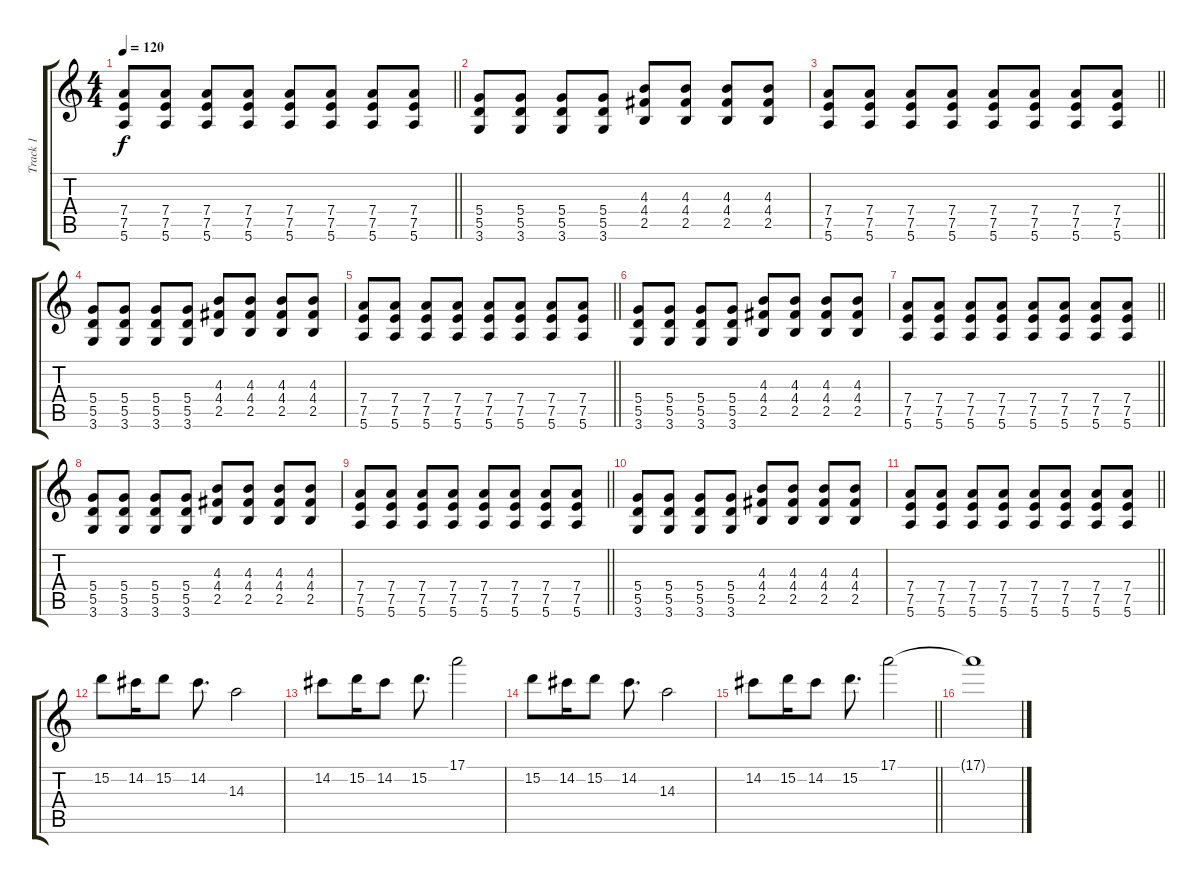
\track ("Track 1" "Track 1") {instrument overdrivenguitar}
\staff {score tabs}
\tuning (E4 B3 G3 D3 A2 E2) {hide}
\ts (4 4)
\tempo 120
\clef g2
\barLineRight lightlight
\ks c
(7.4 7.5 5.6).8{dy f} (7.4 7.5 5.6).8 (7.4 7.5 5.6).8 (7.4 7.5 5.6).8 (7.4 7.5 5.6).8 (7.4 7.5 5.6).8 (7.4 7.5 5.6).8 (7.4 7.5 5.6).8 |
(5.4 5.5 3.6).8 (5.4 5.5 3.6).8 (5.4 5.5 3.6).8 (5.4 5.5 3.6).8 (4.3 4.4 2.5).8 (4.3 4.4 2.5).8 (4.3 4.4 2.5).8 (4.3 4.4 2.5).8 |
\barLineRight lightlight
(7.4 7.5 5.6).8 (7.4 7.5 5.6).8 (7.4 7.5 5.6).8 (7.4 7.5 5.6).8 (7.4 7.5 5.6).8 (7.4 7.5 5.6).8 (7.4 7.5 5.6).8 (7.4 7.5 5.6).8 |
(5.4 5.5 3.6).8 (5.4 5.5 3.6).8 (5.4 5.5 3.6).8 (5.4 5.5 3.6).8 (4.3 4.4 2.5).8 (4.3 4.4 2.5).8 (4.3 4.4 2.5).8 (4.3 4.4 2.5).8 |
\barLineRight lightlight
(7.4 7.5 5.6).8 (7.4 7.5 5.6).8 (7.4 7.5 5.6).8 (7.4 7.5 5.6).8 (7.4 7.5 5.6).8 (7.4 7.5 5.6).8 (7.4 7.5 5.6).8 (7.4 7.5 5.6).8 |
(5.4 5.5 3.6).8 (5.4 5.5 3.6).8 (5.4 5.5 3.6).8 (5.4 5.5 3.6).8 (4.3 4.4 2.5).8 (4.3 4.4 2.5).8 (4.3 4.4 2.5).8 (4.3 4.4 2.5).8 |
\barLineRight lightlight
(7.4 7.5 5.6).8 (7.4 7.5 5.6).8 (7.4 7.5 5.6).8 (7.4 7.5 5.6).8 (7.4 7.5 5.6).8 (7.4 7.5 5.6).8 (7.4 7.5 5.6).8 (7.4 7.5 5.6).8 |
(5.4 5.5 3.6).8 (5.4 5.5 3.6).8 (5.4 5.5 3.6).8 (5.4 5.5 3.6).8 (4.3 4.4 2.5).8 (4.3 4.4 2.5).8 (4.3 4.4 2.5).8 (4.3 4.4 2.5).8 |
\barLineRight lightlight
(7.4 7.5 5.6).8 (7.4 7.5 5.6).8 (7.4 7.5 5.6).8 (7.4 7.5 5.6).8 (7.4 7.5 5.6).8 (7.4 7.5 5.6).8 (7.4 7.5 5.6).8 (7.4 7.5 5.6).8 |
(5.4 5.5 3.6).8 (5.4 5.5 3.6).8 (5.4 5.5 3.6).8 (5.4 5.5 3.6).8 (4.3 4.4 2.5).8 (4.3 4.4 2.5).8 (4.3 4.4 2.5).8 (4.3 4.4 2.5).8 |
\barLineRight lightlight
(7.4 7.5 5.6).8 (7.4 7.5 5.6).8 (7.4 7.5 5.6).8 (7.4 7.5 5.6).8 (7.4 7.5 5.6).8 (7.4 7.5 5.6).8 (7.4 7.5 5.6).8 (7.4 7.5 5.6).8 |
15.2.8 14.2.16 15.2.8 14.2.8{d} 14.3.2 |
14.2.8 15.2.16 14.2.8 15.2.8{d} 17.1.2 |
15.2.8 14.2.16 15.2.8 14.2.8{d} 14.3.2 |
\barLineRight lightlight
14.2.8 15.2.16 14.2.8 15.2.8{d} 17.1.2 |
17.1{t}.1
